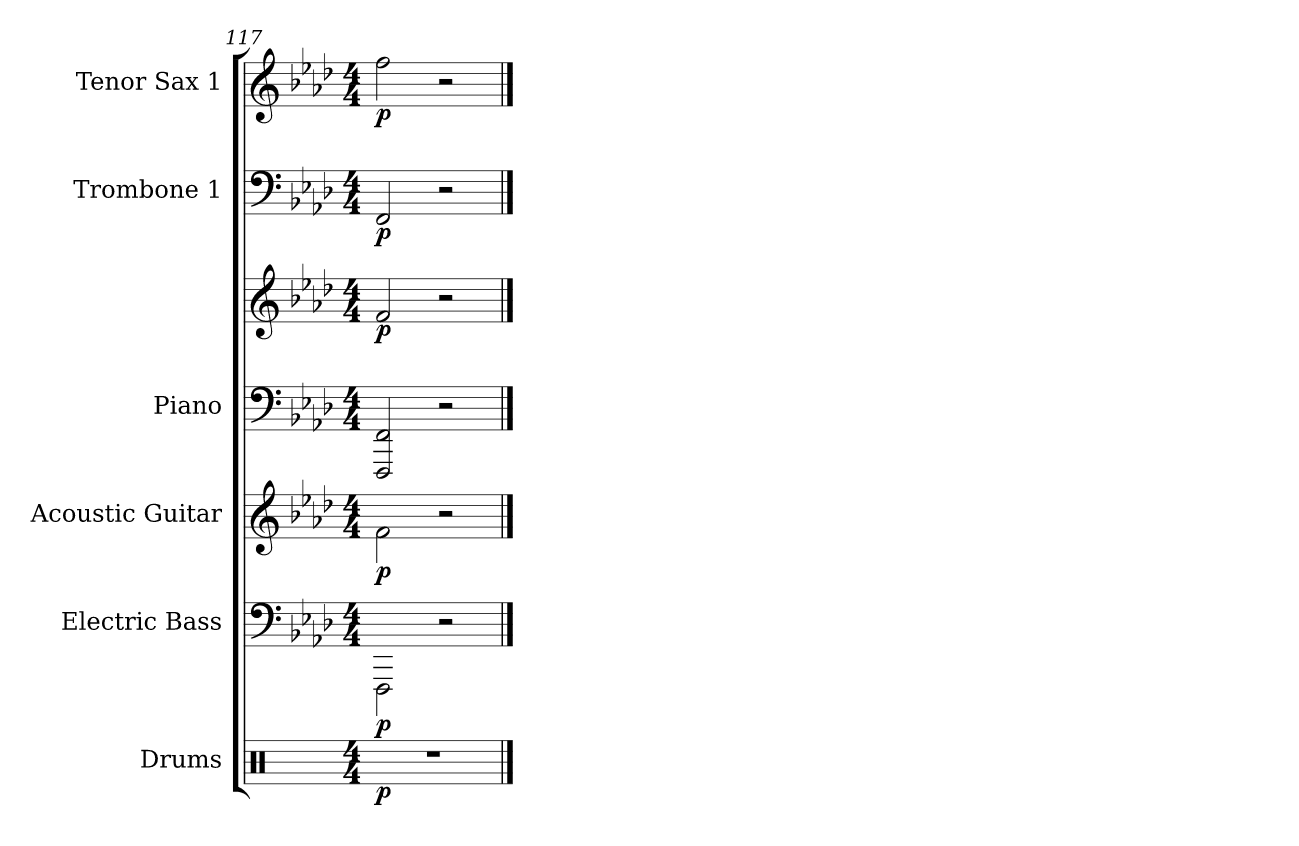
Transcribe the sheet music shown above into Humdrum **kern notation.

**kern	**dynam	**kern	**dynam	**kern	**dynam	**kern	**kern	**dynam	**kern	**dynam	**kern	**dynam
*part6	*part6	*part5	*part5	*part4	*part4	*part3	*part3	*part3	*part2	*part2	*part1	*part1
*staff7	*staff7	*staff6	*staff6	*staff5	*staff5	*staff4	*staff3	*staff3/4	*staff2	*staff2	*staff1	*staff1
*I"Drums	*	*I"Electric Bass	*	*I"Acoustic Guitar	*	*I"Piano	*	*	*I"Trombone 1	*	*I"Tenor Sax 1	*
*I'Drums	*	*I'El. B.	*	*I'Guit.	*	*I'Piano	*	*	*I'Tbn. 1	*	*I'Tenor 1	*
*clefX	*	*	*	*	*	*clefF4	*clefG2	*	*clefF4	*	*clefG2	*
*	*	*ITrd7c12	*	*	*	*	*	*	*	*	*ITrd8c14	*
*k[]	*	*k[b-e-a-d-]	*	*k[b-e-a-d-]	*	*k[b-e-a-d-]	*k[b-e-a-d-]	*	*k[b-e-a-d-]	*	*k[b-e-a-d-]	*
*M4/4	*	*M4/4	*	*M4/4	*	*M4/4	*M4/4	*	*M4/4	*	*M4/4	*
=117	=117	=117	=117	=117	=117	=117	=117	=117	=117	=117	=117	=117
!	!LO:DY:b	!	!LO:DY:b	!	!LO:DY:b	!	!	!LO:DY:b	!	!LO:DY:b	!	!LO:DY:b
1r	p	2FFFF\	p	2f\	p	2FFF/ 2FF/	2f/	p	2FF/	p	2f\	p
.	.	2r	.	2r	.	2r	2r	.	2r	.	2r	.
==	==	==	==	==	==	==	==	==	==	==	==	==
*-	*-	*-	*-	*-	*-	*-	*-	*-	*-	*-	*-	*-
